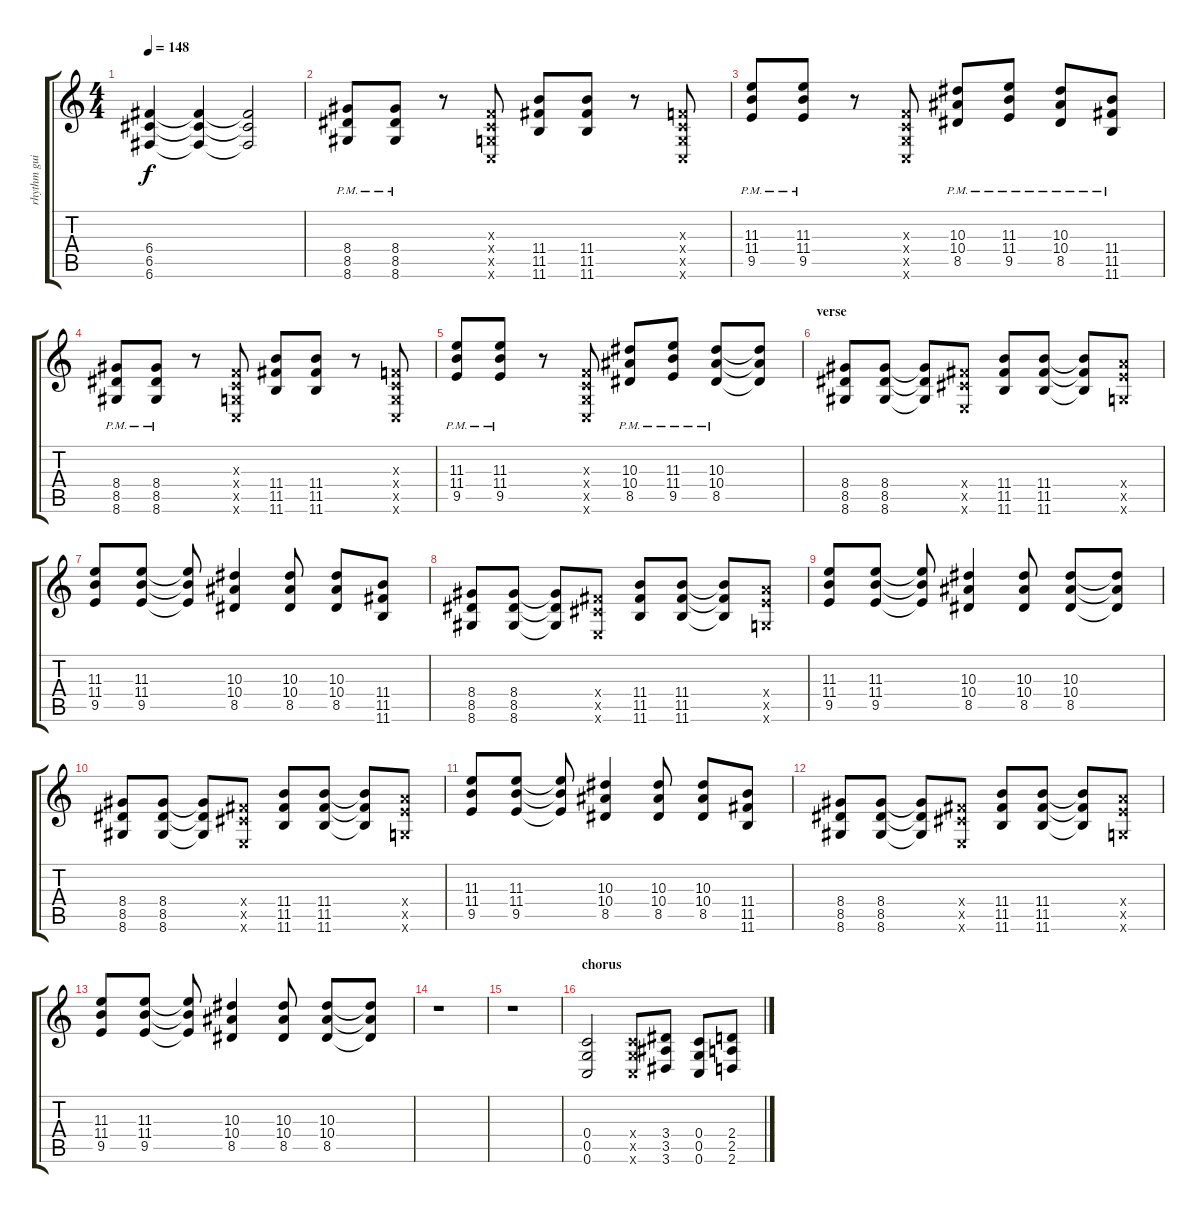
\track ("rhythm guitar" "rhythm gui") {instrument overdrivenguitar}
\staff {score tabs}
\tuning (D4 A3 F3 C3 G2 C2) {hide}
\ts (4 4)
\tempo 148
\clef g2
\ks c
(6.4{t} 6.5{t} 6.6{t}).4{dy f} (6.4{t} 6.5{t} 6.6{t}).4 (6.4{t} 6.5{t} 6.6{t}).2 |
(8.4 8.5 8.6{pm}).8 (8.4 8.5 8.6{pm}).8 r.8 (0.3{x} 0.4{x} 0.5{x} 0.6{x}).8 (11.4 11.5 11.6).8 (11.4 11.5 11.6).8 r.8 (0.3{x} 0.4{x} 0.5{x} 0.6{x}).8 |
(11.3{pm} 11.4 9.5).8 (11.3{pm} 11.4 9.5).8 r.8 (0.3{x} 0.4{x} 0.5{x} 0.6{x}).8 (10.3{pm} 10.4 8.5).8 (11.3{pm} 11.4 9.5).8 (10.3{pm} 10.4 8.5).8 (11.4{pm} 11.5 11.6).8 |
(8.4 8.5 8.6{pm}).8 (8.4 8.5 8.6{pm}).8 r.8 (0.3{x} 0.4{x} 0.5{x} 0.6{x}).8 (11.4 11.5 11.6).8 (11.4 11.5 11.6).8 r.8 (0.3{x} 0.4{x} 0.5{x} 0.6{x}).8 |
(11.3{pm} 11.4 9.5).8 (11.3{pm} 11.4 9.5).8 r.8 (0.3{x} 0.4{x} 0.5{x} 0.6{x}).8 (10.3{pm} 10.4 8.5).8 (11.3{pm} 11.4 9.5).8 (10.3{pm} 10.4 8.5).8 (10.3{t} 10.4{t} 8.5{t}).8 |
\section ("" "verse")
(8.4 8.5 8.6).8 (8.4 8.5 8.6).8 (8.4{t} 8.5{t} 8.6{t}).8 (6.4{x} 6.5{x} 4.6{x}).8 (11.4 11.5 11.6).8 (11.4 11.5 11.6).8 (11.4{t} 11.5{t} 11.6{t}).8 (9.4{x} 9.5{x} 7.6{x}).8 |
(11.3 11.4 9.5).8 (11.3 11.4 9.5).8 (11.3{t} 11.4{t} 9.5{t}).8 (10.3 10.4 8.5).4 (10.3 10.4 8.5).8 (10.3 10.4 8.5).8 (11.4 11.5 11.6).8 |
(8.4 8.5 8.6).8 (8.4 8.5 8.6).8 (8.4{t} 8.5{t} 8.6{t}).8 (6.4{x} 6.5{x} 4.6{x}).8 (11.4 11.5 11.6).8 (11.4 11.5 11.6).8 (11.4{t} 11.5{t} 11.6{t}).8 (9.4{x} 9.5{x} 7.6{x}).8 |
(11.3 11.4 9.5).8 (11.3 11.4 9.5).8 (11.3{t} 11.4{t} 9.5{t}).8 (10.3 10.4 8.5).4 (10.3 10.4 8.5).8 (10.3 10.4 8.5).8 (10.3{t} 10.4{t} 8.5{t}).8 |
(8.4 8.5 8.6).8 (8.4 8.5 8.6).8 (8.4{t} 8.5{t} 8.6{t}).8 (6.4{x} 6.5{x} 4.6{x}).8 (11.4 11.5 11.6).8 (11.4 11.5 11.6).8 (11.4{t} 11.5{t} 11.6{t}).8 (9.4{x} 9.5{x} 7.6{x}).8 |
(11.3 11.4 9.5).8 (11.3 11.4 9.5).8 (11.3{t} 11.4{t} 9.5{t}).8 (10.3 10.4 8.5).4 (10.3 10.4 8.5).8 (10.3 10.4 8.5).8 (11.4 11.5 11.6).8 |
(8.4 8.5 8.6).8 (8.4 8.5 8.6).8 (8.4{t} 8.5{t} 8.6{t}).8 (6.4{x} 6.5{x} 4.6{x}).8 (11.4 11.5 11.6).8 (11.4 11.5 11.6).8 (11.4{t} 11.5{t} 11.6{t}).8 (9.4{x} 9.5{x} 7.6{x}).8 |
(11.3 11.4 9.5).8 (11.3 11.4 9.5).8 (11.3{t} 11.4{t} 9.5{t}).8 (10.3 10.4 8.5).4 (10.3 10.4 8.5).8 (10.3 10.4 8.5).8 (10.3{t} 10.4{t} 8.5{t}).8 |
r.1 |
r.1 |
\section ("" "chorus")
(0.4 0.5 0.6).2 (0.4{x} 0.5{x} 0.6{x}).8 (3.4 3.5 3.6).8 (0.4 0.5 0.6).8 (2.4 2.5 2.6).8
